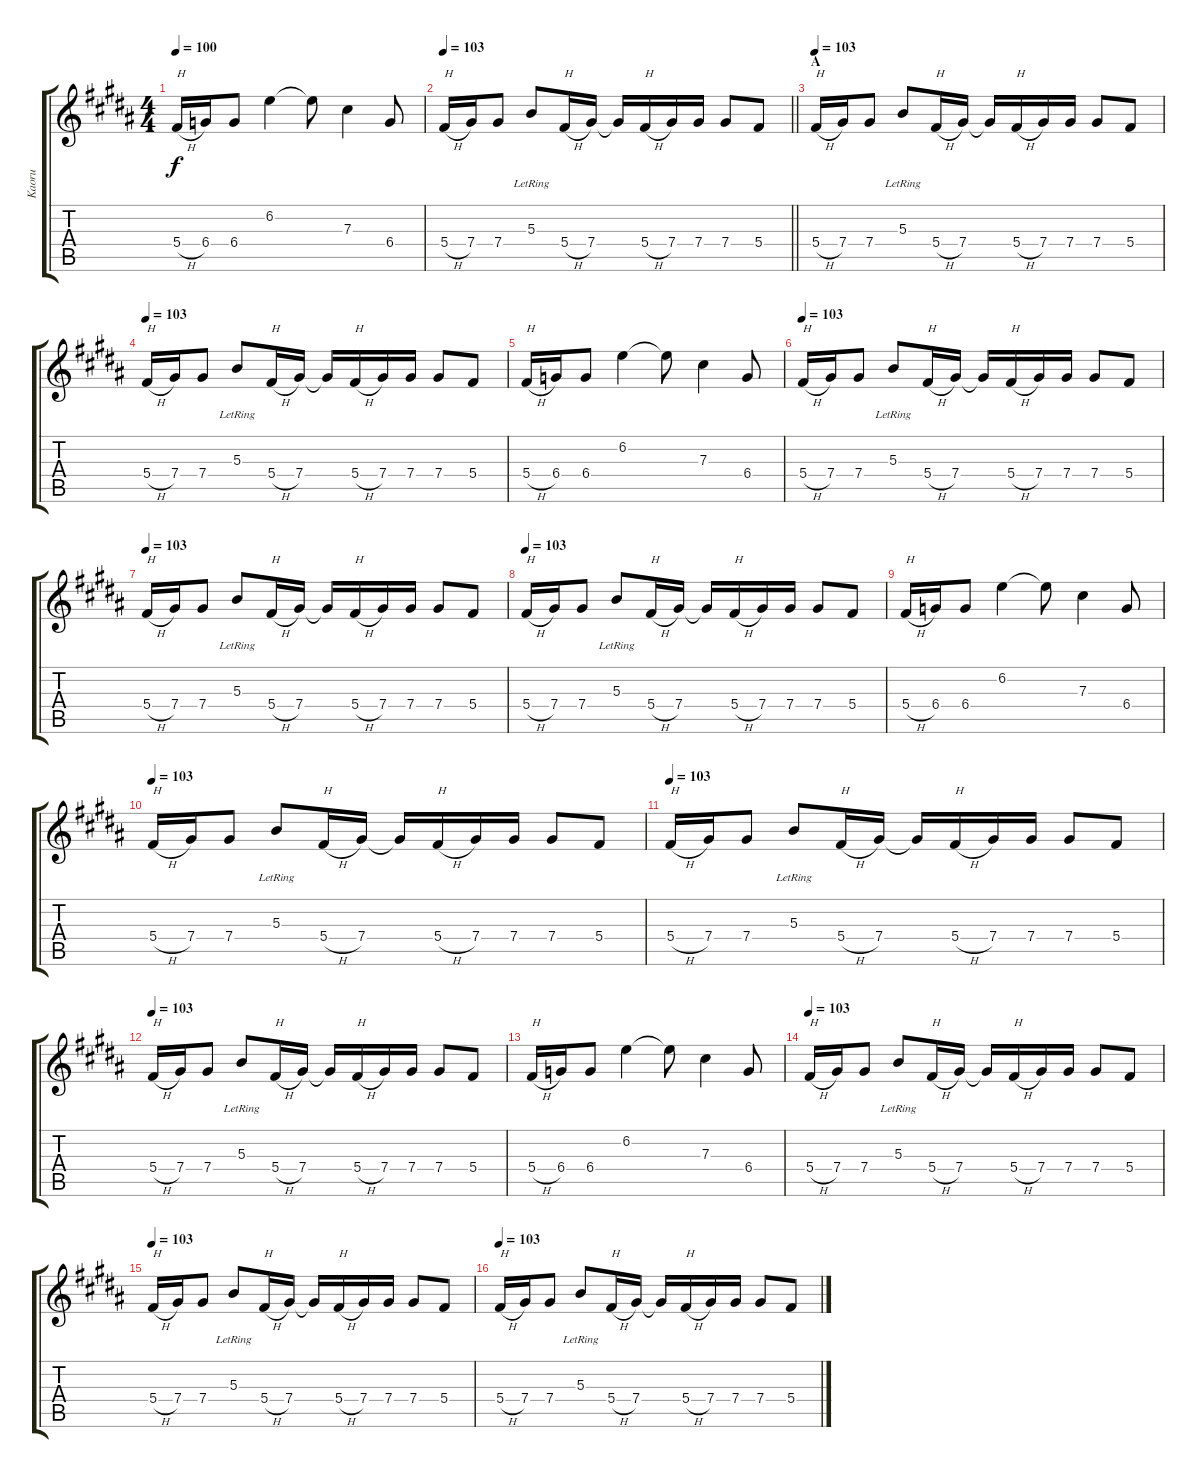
\track ("Kaoru" "Kaoru") {instrument electricguitarjazz}
\staff {score tabs}
\tuning (Eb4 Bb3 Gb3 Db3 Ab2 Db2) {hide}
\ts (4 4)
\tempo 100
\clef g2
\ks g#minor
5.4{h}.16{txt "H" dy f} 6.4.16 6.4.8 6.2.4 6.2{t}.8 7.3.4 6.4.8 |
\tempo 103
\barLineRight lightlight
5.4{h}.16{txt "H"} 7.4.16 7.4.8 5.3{lr}.8 5.4{h}.16{txt "H"} 7.4.16 7.4{t}.16 5.4{h}.16{txt "H"} 7.4.16 7.4.16 7.4.8 5.4.8 |
\section ("" "A")
\tempo 103
5.4{h}.16{txt "H"} 7.4.16 7.4.8 5.3{lr}.8 5.4{h}.16{txt "H"} 7.4.16 7.4{t}.16 5.4{h}.16{txt "H"} 7.4.16 7.4.16 7.4.8 5.4.8 |
\tempo 103
5.4{h}.16{txt "H"} 7.4.16 7.4.8 5.3{lr}.8 5.4{h}.16{txt "H"} 7.4.16 7.4{t}.16 5.4{h}.16{txt "H"} 7.4.16 7.4.16 7.4.8 5.4.8 |
5.4{h}.16{txt "H"} 6.4.16 6.4.8 6.2.4 6.2{t}.8 7.3.4 6.4.8 |
\tempo 103
5.4{h}.16{txt "H"} 7.4.16 7.4.8 5.3{lr}.8 5.4{h}.16{txt "H"} 7.4.16 7.4{t}.16 5.4{h}.16{txt "H"} 7.4.16 7.4.16 7.4.8 5.4.8 |
\tempo 103
5.4{h}.16{txt "H"} 7.4.16 7.4.8 5.3{lr}.8 5.4{h}.16{txt "H"} 7.4.16 7.4{t}.16 5.4{h}.16{txt "H"} 7.4.16 7.4.16 7.4.8 5.4.8 |
\tempo 103
5.4{h}.16{txt "H"} 7.4.16 7.4.8 5.3{lr}.8 5.4{h}.16{txt "H"} 7.4.16 7.4{t}.16 5.4{h}.16{txt "H"} 7.4.16 7.4.16 7.4.8 5.4.8 |
5.4{h}.16{txt "H"} 6.4.16 6.4.8 6.2.4 6.2{t}.8 7.3.4 6.4.8 |
\tempo 103
5.4{h}.16{txt "H"} 7.4.16 7.4.8 5.3{lr}.8 5.4{h}.16{txt "H"} 7.4.16 7.4{t}.16 5.4{h}.16{txt "H"} 7.4.16 7.4.16 7.4.8 5.4.8 |
\tempo 103
5.4{h}.16{txt "H"} 7.4.16 7.4.8 5.3{lr}.8 5.4{h}.16{txt "H"} 7.4.16 7.4{t}.16 5.4{h}.16{txt "H"} 7.4.16 7.4.16 7.4.8 5.4.8 |
\tempo 103
5.4{h}.16{txt "H"} 7.4.16 7.4.8 5.3{lr}.8 5.4{h}.16{txt "H"} 7.4.16 7.4{t}.16 5.4{h}.16{txt "H"} 7.4.16 7.4.16 7.4.8 5.4.8 |
5.4{h}.16{txt "H"} 6.4.16 6.4.8 6.2.4 6.2{t}.8 7.3.4 6.4.8 |
\tempo 103
5.4{h}.16{txt "H"} 7.4.16 7.4.8 5.3{lr}.8 5.4{h}.16{txt "H"} 7.4.16 7.4{t}.16 5.4{h}.16{txt "H"} 7.4.16 7.4.16 7.4.8 5.4.8 |
\tempo 103
5.4{h}.16{txt "H"} 7.4.16 7.4.8 5.3{lr}.8 5.4{h}.16{txt "H"} 7.4.16 7.4{t}.16 5.4{h}.16{txt "H"} 7.4.16 7.4.16 7.4.8 5.4.8 |
\tempo 103
5.4{h}.16{txt "H"} 7.4.16 7.4.8 5.3{lr}.8 5.4{h}.16{txt "H"} 7.4.16 7.4{t}.16 5.4{h}.16{txt "H"} 7.4.16 7.4.16 7.4.8 5.4.8
